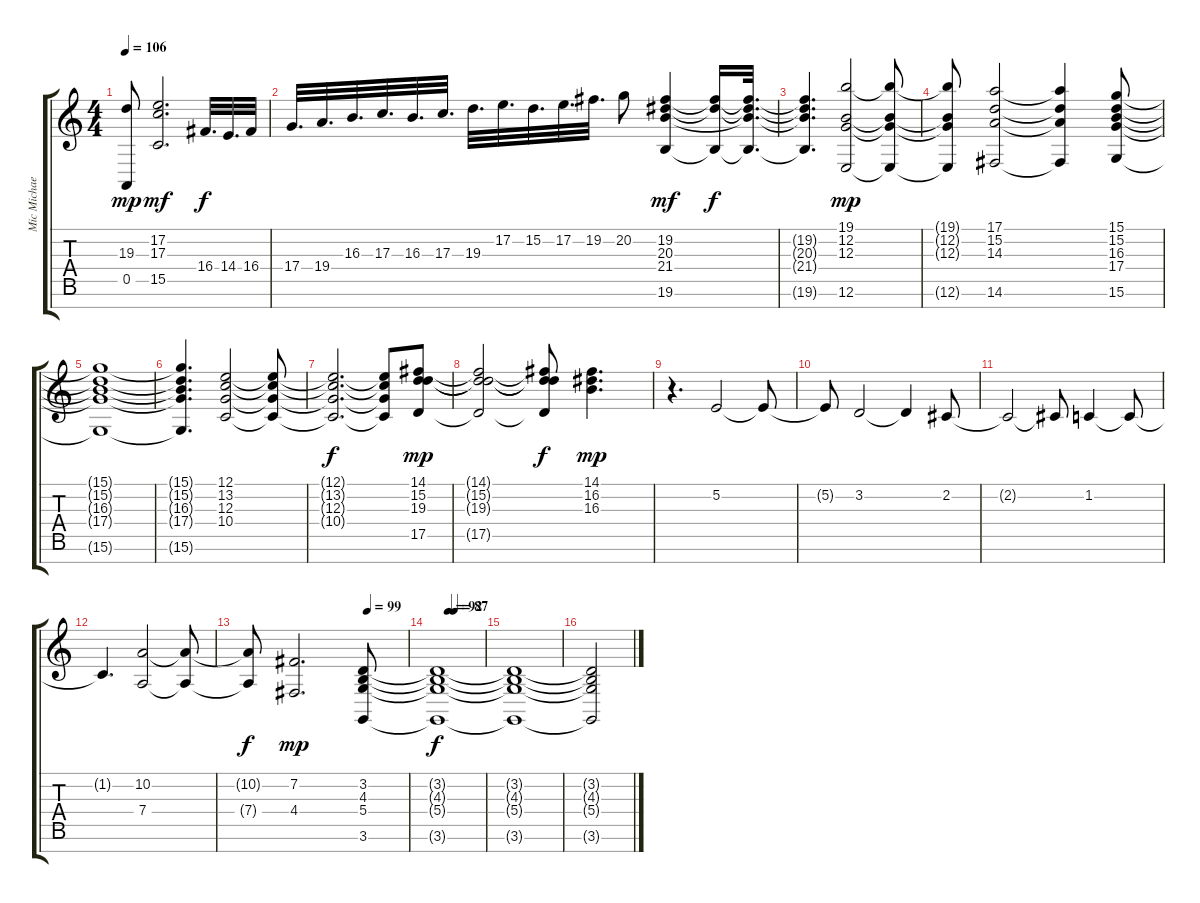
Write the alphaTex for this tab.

\track ("Mic Michaeli - Stings" "Mic Michae") {instrument stringensemble1}
\staff {score tabs}
\tuning (E4 B3 G3 D3 A2 E2 B1) {hide}
\ts (4 4)
\tempo 106
\clef g2
\ks c
(19.3 0.5).8{dy mp} (17.2 17.3 15.5).2{d dy mf} 16.4.32{d dy f} 14.4.32{d} 16.4.32 |
17.4.32{d} 19.4.32{d} 16.3.32{d} 17.3.32{d} 16.3.32{d} 17.3.32{d} 19.3.32{d} 17.2.32{d} 15.2.32{d} 17.2.32{d} 19.2.32{d} 20.2.8 (19.2 20.3 21.4 19.6).4{dy mf} (19.2{t} 20.3{t} 19.6{t}).16{dy f} (19.2{t} 20.3{t} 21.4{t} 19.6{t}).32{d} |
(19.2{t} 20.3{t} 21.4{t} 19.6{t}).4{d} (19.1 12.2 12.3 12.6).2{dy mp} (19.1{t} 12.2{t} 12.3{t} 12.6{t}).8 |
(19.1{t} 12.2{t} 12.3{t} 12.6{t}).8 (17.1 15.2 14.3 14.6).2 (17.1{t} 15.2{t} 14.3{t} 14.6{t}).4 (15.1 15.2 16.3 17.4 15.6).8 |
(15.1{t} 15.2{t} 16.3{t} 17.4{t} 15.6{t}).1 |
(15.1{t} 15.2{t} 16.3{t} 17.4{t} 15.6{t}).4{d} (12.1 13.2 12.3 10.4).2 (12.1{t} 13.2{t} 12.3{t} 10.4{t}).8 |
(12.1{t} 13.2{t} 12.3{t} 10.4{t}).2{d dy f} (12.1{t} 13.2{t} 12.3{t} 10.4{t}).8 (14.1 15.2 19.3 17.5).8{dy mp} |
(14.1{t} 15.2{t} 19.3{t} 17.5{t}).2 (14.1{t} 15.2{t} 19.3{t} 17.5{t}).8{dy f} (14.1 16.2 16.3).4{d dy mp} |
r.4{d} 5.2.2 5.2{t}.8 |
5.2{t}.8 3.2.2 3.2{t}.4 2.2.8 |
2.2{t}.2 2.2{t}.8 1.2.4 1.2{t}.8 |
1.2{t}.4{d} (10.2 7.4).2 (10.2{t} 7.4{t}).8 |
\tempo (99 0.75)
(10.2{t} 7.4{t}).8{dy f} (7.2 4.4).2{d dy mp} (3.2 4.3 5.4 3.6).8 |
\tempo (92 0.25)
\tempo (87 0.375)
(3.2{t} 4.3{t} 5.4{t} 3.6{t}).1{dy f} |
(3.2{t} 4.3{t} 5.4{t} 3.6{t}).1 |
(3.2{t} 4.3{t} 5.4{t} 3.6{t}).2
